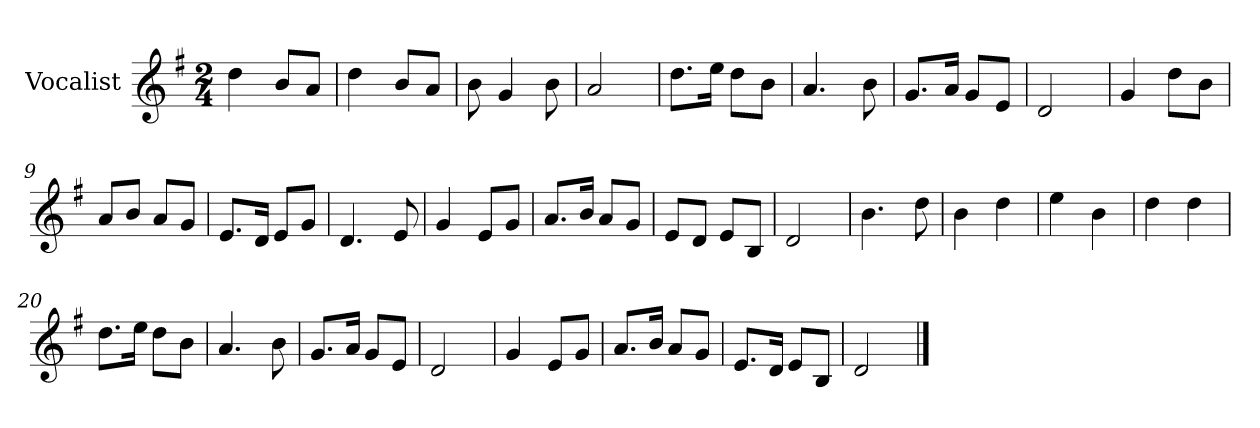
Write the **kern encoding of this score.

**kern
*part1
*staff1
*I"Vocalist
*k[f#]
*G:
*M2/4
=
4dd
8bL
8aJ
=1
4dd
8bL
8aJ
=2
8b
4g
8b
=3
2a
=4
8.ddL
16eeJk
8ddL
8bJ
=5
4.a
8b
=6
8.gL
16aJk
8gL
8eJ
=7
2d
=8
4g
8ddL
8bJ
=9
8aL
8bJ
8aL
8gJ
=10
8.eL
16dJk
8eL
8gJ
=11
4.d
8e
=12
4g
8eL
8gJ
=13
8.aL
16bJk
8aL
8gJ
=14
8eL
8dJ
8eL
8BJ
=15
2d
=16
4.b
8dd
=17
4b
4dd
=18
4ee
4b
=19
4dd
4dd
=20
8.ddL
16eeJk
8ddL
8bJ
=21
4.a
8b
=22
8.gL
16aJk
8gL
8eJ
=23
2d
=24
4g
8eL
8gJ
=25
8.aL
16bJk
8aL
8gJ
=26
8.eL
16dJk
8eL
8BJ
=27
2d
==
*-
